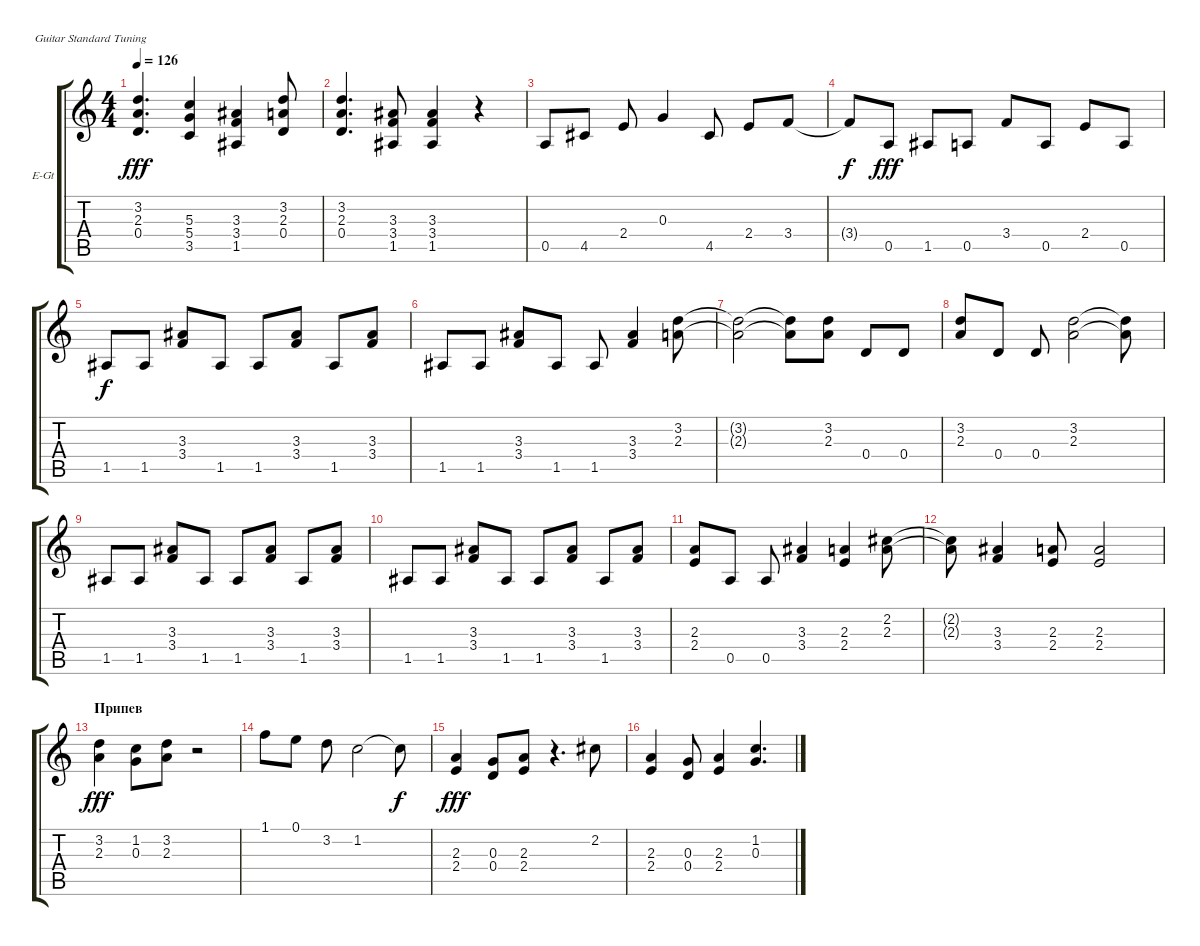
\bracketExtendMode groupsimilarinstruments
\firstSystemTrackNameOrientation horizontal
\otherSystemsTrackNameOrientation horizontal
\track ("Владимир Холстинин" "E-Gt") {instrument distortionguitar}
\staff {score tabs}
\tuning (E4 B3 G3 D3 A2 E2)
\ts (4 4)
\tempo 126
\clef g2
\ks c
(3.2 2.3 0.4).4{d dy fff} (5.3 5.4 3.5).4 (3.3 3.4 1.5).4 (3.2 2.3 0.4).8 |
(3.2 2.3 0.4).4{d} (3.3 3.4 1.5).8 (3.3 3.4 1.5).4 r.4 |
0.5.8 4.5.8 2.4.8 0.3.4 4.5.8 2.4.8 3.4.8 |
3.4{t}.8{dy f} 0.5.8{dy fff} 1.5.8 0.5.8 3.4.8 0.5.8 2.4.8 0.5.8 |
1.5.8{dy f} 1.5.8 (3.3 3.4).8 1.5.8 1.5.8 (3.3 3.4).8 1.5.8 (3.3 3.4).8 |
1.5.8 1.5.8 (3.3 3.4).8 1.5.8 1.5.8 (3.3 3.4).4 (3.2 2.3).8 |
(3.2{t} 2.3{t}).2 (3.2{t} 2.3{t}).8 (3.2 2.3).8 0.4.8 0.4.8 |
(3.2 2.3).8 0.4.8 0.4.8 (3.2 2.3).2 (3.2{t} 2.3{t}).8 |
1.5.8 1.5.8 (3.3 3.4).8 1.5.8 1.5.8 (3.3 3.4).8 1.5.8 (3.3 3.4).8 |
1.5.8 1.5.8 (3.3 3.4).8 1.5.8 1.5.8 (3.3 3.4).8 1.5.8 (3.3 3.4).8 |
(2.3 2.4).8 0.5.8 0.5.8 (3.3 3.4).4 (2.3 2.4).4 (2.2 2.3).8 |
(2.2{t} 2.3{t}).8 (3.3 3.4).4 (2.3 2.4).8 (2.3 2.4).2 |
\section ("" "Припев")
(3.2 2.3).4{dy fff} (1.2 0.3).8 (3.2 2.3).8 r.2 |
1.1.8 0.1.8 3.2.8 1.2.2 1.2{t}.8{dy f} |
(2.3 2.4).4{dy fff} (0.3 0.4).8 (2.3 2.4).8 r.4{d} 2.2.8 |
(2.3 2.4).4 (0.3 0.4).8 (2.3 2.4).4 (1.2 0.3).4{d}
